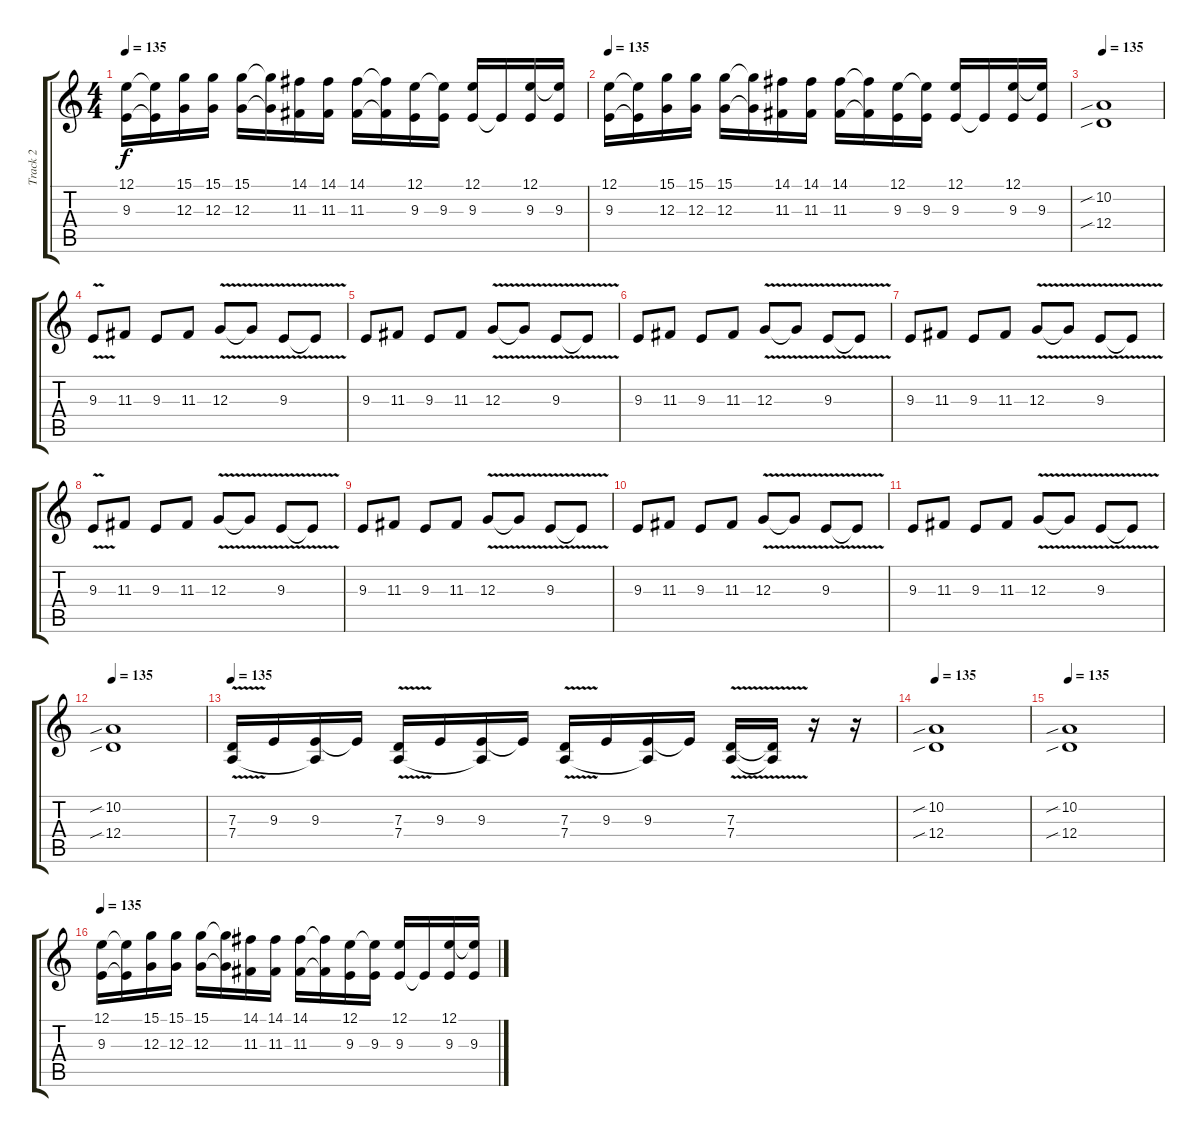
\track ("Track 2" "Track 2") {instrument bagpipe}
\staff {score tabs}
\tuning (E4 B3 G3 D3 A2 E2) {hide}
\ts (4 4)
\tempo 135
\clef g2
\ks c
(12.1 9.3).16{dy f} (12.1{t} 9.3{t}).16 (15.1 12.3).16 (15.1 12.3).16 (15.1 12.3).16 (15.1{t} 12.3{t}).16 (14.1 11.3).16 (14.1 11.3).16 (14.1 11.3).16 (14.1{t} 11.3{t}).16 (12.1 9.3).16 (12.1{t} 9.3).16 (12.1 9.3).16 9.3{t}.16 (12.1 9.3).16 (12.1{t} 9.3).16 |
\tempo 135
(12.1 9.3).16 (12.1{t} 9.3{t}).16 (15.1 12.3).16 (15.1 12.3).16 (15.1 12.3).16 (15.1{t} 12.3{t}).16 (14.1 11.3).16 (14.1 11.3).16 (14.1 11.3).16 (14.1{t} 11.3{t}).16 (12.1 9.3).16 (12.1{t} 9.3).16 (12.1 9.3).16 9.3{t}.16 (12.1 9.3).16 (12.1{t} 9.3).16 |
\tempo 135
(10.2{sib} 12.4{sib}).1 |
9.3{v}.8 11.3.8 9.3.8 11.3.8 12.3{v}.8 12.3{t}.8 9.3{v}.8 9.3{t}.8 |
9.3.8 11.3.8 9.3.8 11.3.8 12.3{v}.8 12.3{t}.8 9.3{v}.8 9.3{t}.8 |
9.3.8 11.3.8 9.3.8 11.3.8 12.3{v}.8 12.3{t}.8 9.3{v}.8 9.3{t}.8 |
9.3.8 11.3.8 9.3.8 11.3.8 12.3{v}.8 12.3{t}.8 9.3{v}.8 9.3{t}.8 |
9.3{v}.8 11.3.8 9.3.8 11.3.8 12.3{v}.8 12.3{t}.8 9.3{v}.8 9.3{t}.8 |
9.3.8 11.3.8 9.3.8 11.3.8 12.3{v}.8 12.3{t}.8 9.3{v}.8 9.3{t}.8 |
9.3.8 11.3.8 9.3.8 11.3.8 12.3{v}.8 12.3{t}.8 9.3{v}.8 9.3{t}.8 |
9.3.8 11.3.8 9.3.8 11.3.8 12.3{v}.8 12.3{t}.8 9.3{v}.8 9.3{t}.8 |
\tempo 135
(10.2{sib} 12.4{sib}).1 |
\tempo 135
(7.3{v} 7.4).16 9.3.16 (9.3 7.4{t}).16 9.3{t}.16 (7.3{v} 7.4).16 9.3.16 (9.3 7.4{t}).16 9.3{t}.16 (7.3{v} 7.4).16 9.3.16 (9.3 7.4{t}).16 9.3{t}.16 (7.3{v} 7.4).16 (7.3{t} 7.4{t}).16 r.16 r.16 |
\tempo 135
(10.2{sib} 12.4{sib}).1 |
\tempo 135
(10.2{sib} 12.4{sib}).1 |
\tempo 135
(12.1 9.3).16 (12.1{t} 9.3{t}).16 (15.1 12.3).16 (15.1 12.3).16 (15.1 12.3).16 (15.1{t} 12.3{t}).16 (14.1 11.3).16 (14.1 11.3).16 (14.1 11.3).16 (14.1{t} 11.3{t}).16 (12.1 9.3).16 (12.1{t} 9.3).16 (12.1 9.3).16 9.3{t}.16 (12.1 9.3).16 (12.1{t} 9.3).16
